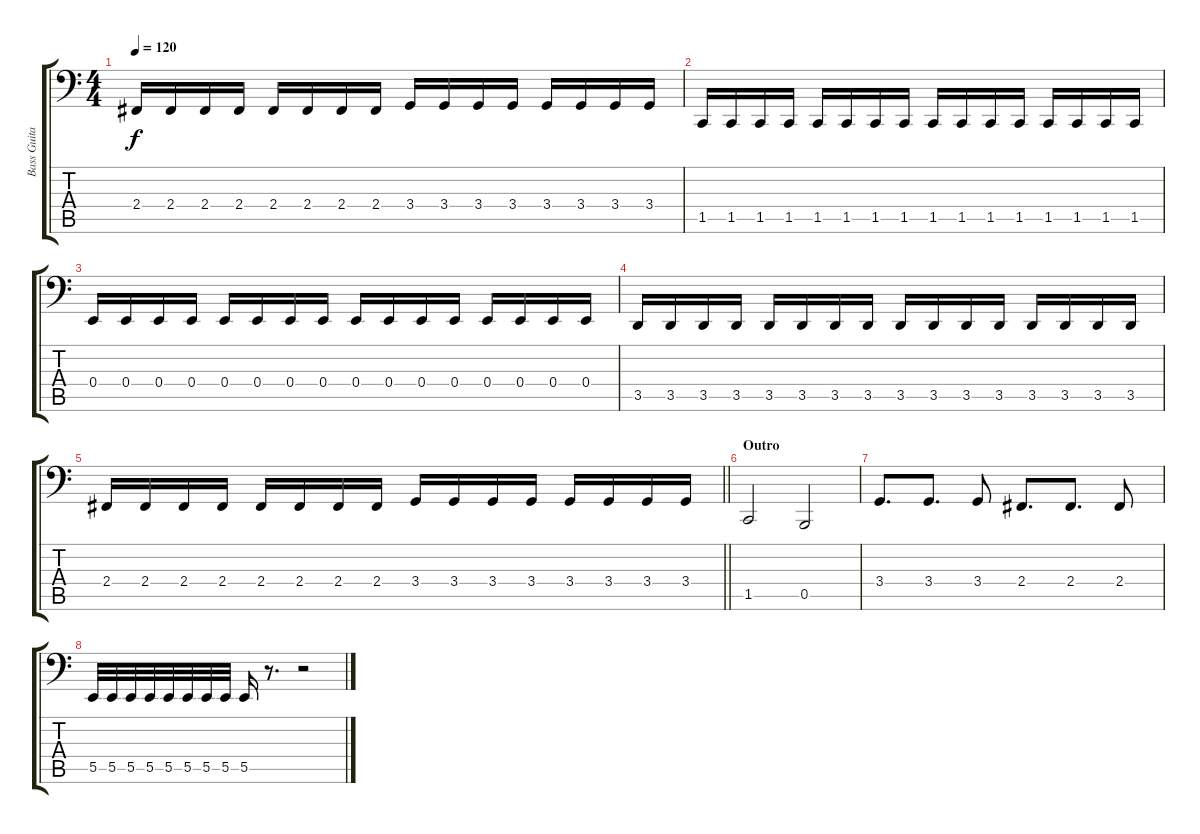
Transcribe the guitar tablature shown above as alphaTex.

\track ("Bass Guitar" "Bass Guita") {instrument electricbassfinger}
\staff {score tabs}
\tuning (G2 D2 A1 E1 B0 Gb0) {hide}
\ts (4 4)
\tempo 120
\clef f4
\ks c
2.4.16{dy f} 2.4.16 2.4.16 2.4.16 2.4.16 2.4.16 2.4.16 2.4.16 3.4.16 3.4.16 3.4.16 3.4.16 3.4.16 3.4.16 3.4.16 3.4.16 |
1.5.16 1.5.16 1.5.16 1.5.16 1.5.16 1.5.16 1.5.16 1.5.16 1.5.16 1.5.16 1.5.16 1.5.16 1.5.16 1.5.16 1.5.16 1.5.16 |
0.4.16 0.4.16 0.4.16 0.4.16 0.4.16 0.4.16 0.4.16 0.4.16 0.4.16 0.4.16 0.4.16 0.4.16 0.4.16 0.4.16 0.4.16 0.4.16 |
3.5.16 3.5.16 3.5.16 3.5.16 3.5.16 3.5.16 3.5.16 3.5.16 3.5.16 3.5.16 3.5.16 3.5.16 3.5.16 3.5.16 3.5.16 3.5.16 |
\barLineRight lightlight
2.4.16 2.4.16 2.4.16 2.4.16 2.4.16 2.4.16 2.4.16 2.4.16 3.4.16 3.4.16 3.4.16 3.4.16 3.4.16 3.4.16 3.4.16 3.4.16 |
\section ("" "Outro")
1.5.2 0.5.2 |
3.4.8{d} 3.4.8{d} 3.4.8 2.4.8{d} 2.4.8{d} 2.4.8 |
5.5.32 5.5.32 5.5.32 5.5.32 5.5.32 5.5.32 5.5.32 5.5.32 5.5.16 r.8{d} r.2
